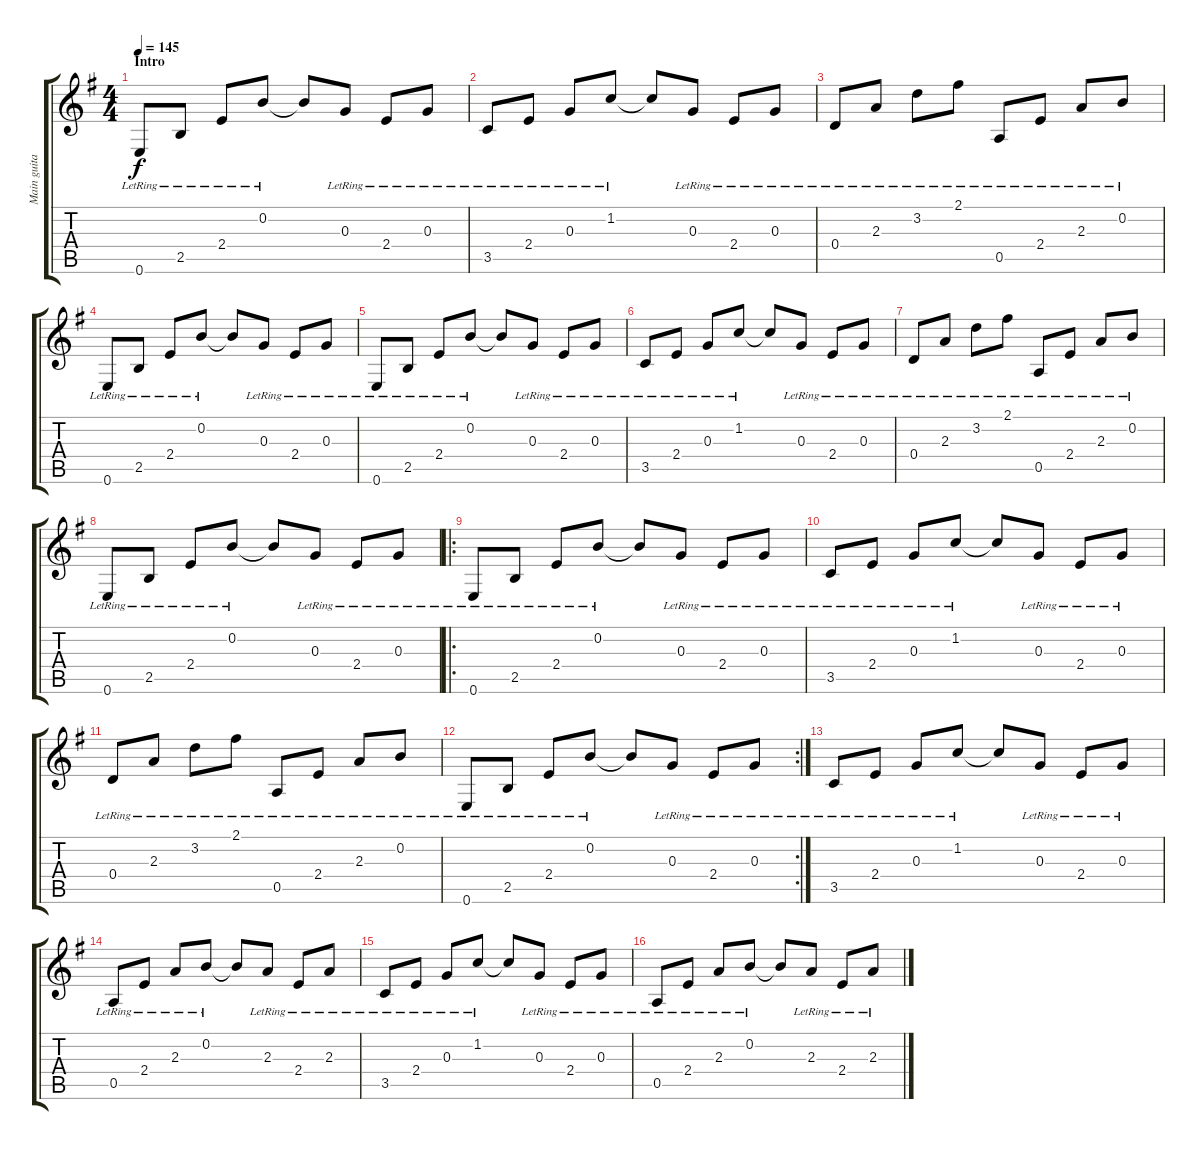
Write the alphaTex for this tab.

\track ("Main guitar" "Main guita") {instrument acousticguitarsteel}
\staff {score tabs}
\tuning (E4 B3 G3 D3 A2 E2) {hide}
\ts (4 4)
\section ("" "Intro")
\tempo 145
\clef g2
\ks eminor
0.6{lr}.8{dy f instrument acousticguitarsteel} 2.5{lr}.8 2.4{lr}.8 0.2{lr}.8 0.2{t}.8 0.3{lr}.8 2.4{lr}.8 0.3{lr}.8 |
3.5{lr}.8 2.4{lr}.8 0.3{lr}.8 1.2{lr}.8 1.2{t}.8 0.3{lr}.8 2.4{lr}.8 0.3{lr}.8 |
0.4{lr}.8 2.3{lr}.8 3.2{lr}.8 2.1{lr}.8 0.5{lr}.8 2.4{lr}.8 2.3{lr}.8 0.2{lr}.8 |
0.6{lr}.8 2.5{lr}.8 2.4{lr}.8 0.2{lr}.8 0.2{t}.8 0.3{lr}.8 2.4{lr}.8 0.3{lr}.8 |
0.6{lr}.8 2.5{lr}.8 2.4{lr}.8 0.2{lr}.8 0.2{t}.8 0.3{lr}.8 2.4{lr}.8 0.3{lr}.8 |
3.5{lr}.8 2.4{lr}.8 0.3{lr}.8 1.2{lr}.8 1.2{t}.8 0.3{lr}.8 2.4{lr}.8 0.3{lr}.8 |
0.4{lr}.8 2.3{lr}.8 3.2{lr}.8 2.1{lr}.8 0.5{lr}.8 2.4{lr}.8 2.3{lr}.8 0.2{lr}.8 |
0.6{lr}.8 2.5{lr}.8 2.4{lr}.8 0.2{lr}.8 0.2{t}.8 0.3{lr}.8 2.4{lr}.8 0.3{lr}.8 |
\ro
0.6{lr}.8 2.5{lr}.8 2.4{lr}.8 0.2{lr}.8 0.2{t}.8 0.3{lr}.8 2.4{lr}.8 0.3{lr}.8 |
3.5{lr}.8 2.4{lr}.8 0.3{lr}.8 1.2{lr}.8 1.2{t}.8 0.3{lr}.8 2.4{lr}.8 0.3{lr}.8 |
0.4{lr}.8 2.3{lr}.8 3.2{lr}.8 2.1{lr}.8 0.5{lr}.8 2.4{lr}.8 2.3{lr}.8 0.2{lr}.8 |
\rc 2
0.6{lr}.8 2.5{lr}.8 2.4{lr}.8 0.2{lr}.8 0.2{t}.8 0.3{lr}.8 2.4{lr}.8 0.3{lr}.8 |
3.5{lr}.8 2.4{lr}.8 0.3{lr}.8 1.2{lr}.8 1.2{t}.8 0.3{lr}.8 2.4{lr}.8 0.3{lr}.8 |
0.5{lr}.8 2.4{lr}.8 2.3{lr}.8 0.2{lr}.8 0.2{t}.8 2.3{lr}.8 2.4{lr}.8 2.3{lr}.8 |
3.5{lr}.8 2.4{lr}.8 0.3{lr}.8 1.2{lr}.8 1.2{t}.8 0.3{lr}.8 2.4{lr}.8 0.3{lr}.8 |
0.5{lr}.8 2.4{lr}.8 2.3{lr}.8 0.2{lr}.8 0.2{t}.8 2.3{lr}.8 2.4{lr}.8 2.3{lr}.8
